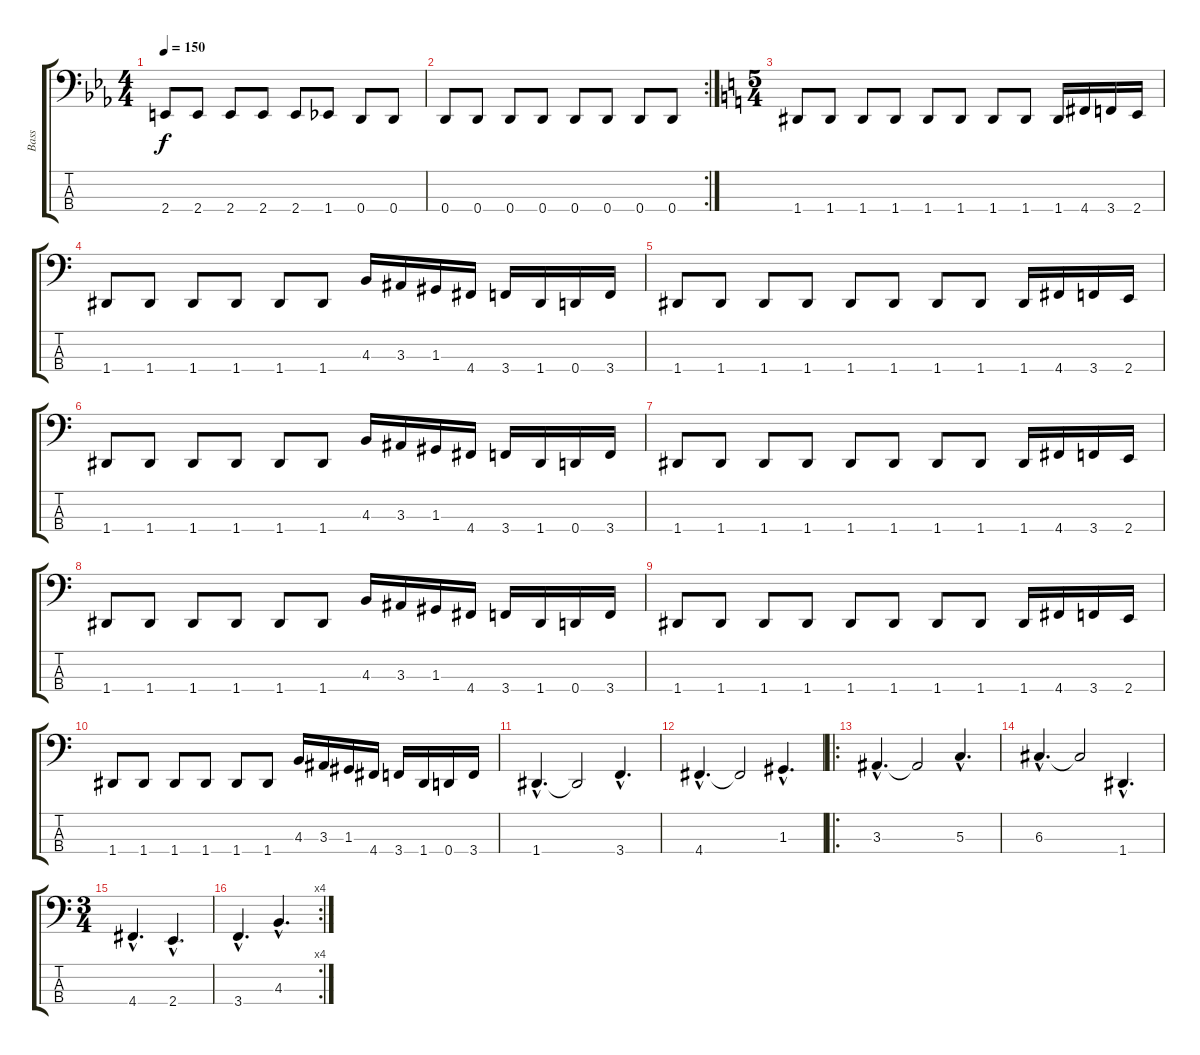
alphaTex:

\track ("Bass" "Bass") {instrument electricbassfinger}
\staff {score tabs}
\tuning (F2 C2 G1 D1) {hide}
\ts (4 4)
\tempo 150
\clef f4
\ks cminor
2.4.8{dy f} 2.4.8 2.4.8 2.4.8 2.4.8 1.4.8 0.4.8 0.4.8 |
\rc 2
0.4.8 0.4.8 0.4.8 0.4.8 0.4.8 0.4.8 0.4.8 0.4.8 |
\ts (5 4)
\ks aminor
1.4.8 1.4.8 1.4.8 1.4.8 1.4.8 1.4.8 1.4.8 1.4.8 1.4.16 4.4.16 3.4.16 2.4.16 |
1.4.8 1.4.8 1.4.8 1.4.8 1.4.8 1.4.8 4.3.16 3.3.16 1.3.16 4.4.16 3.4.16 1.4.16 0.4.16 3.4.16 |
1.4.8 1.4.8 1.4.8 1.4.8 1.4.8 1.4.8 1.4.8 1.4.8 1.4.16 4.4.16 3.4.16 2.4.16 |
1.4.8 1.4.8 1.4.8 1.4.8 1.4.8 1.4.8 4.3.16 3.3.16 1.3.16 4.4.16 3.4.16 1.4.16 0.4.16 3.4.16 |
1.4.8 1.4.8 1.4.8 1.4.8 1.4.8 1.4.8 1.4.8 1.4.8 1.4.16 4.4.16 3.4.16 2.4.16 |
1.4.8 1.4.8 1.4.8 1.4.8 1.4.8 1.4.8 4.3.16 3.3.16 1.3.16 4.4.16 3.4.16 1.4.16 0.4.16 3.4.16 |
1.4.8 1.4.8 1.4.8 1.4.8 1.4.8 1.4.8 1.4.8 1.4.8 1.4.16 4.4.16 3.4.16 2.4.16 |
1.4.8 1.4.8 1.4.8 1.4.8 1.4.8 1.4.8 4.3.16 3.3.16 1.3.16 4.4.16 3.4.16 1.4.16 0.4.16 3.4.16 |
1.4{hac}.4{d} 1.4{t}.2 3.4{hac}.4{d} |
4.4{hac}.4{d} 4.4{t}.2 1.3{hac}.4{d} |
\ro
3.3{hac}.4{d} 3.3{t}.2 5.3{hac}.4{d} |
6.3{hac}.4{d} 6.3{t}.2 1.4{hac}.4{d} |
\ts (3 4)
4.4{hac}.4{d} 2.4{hac}.4{d} |
\rc 4
3.4{hac}.4{d} 4.3{hac}.4{d}
